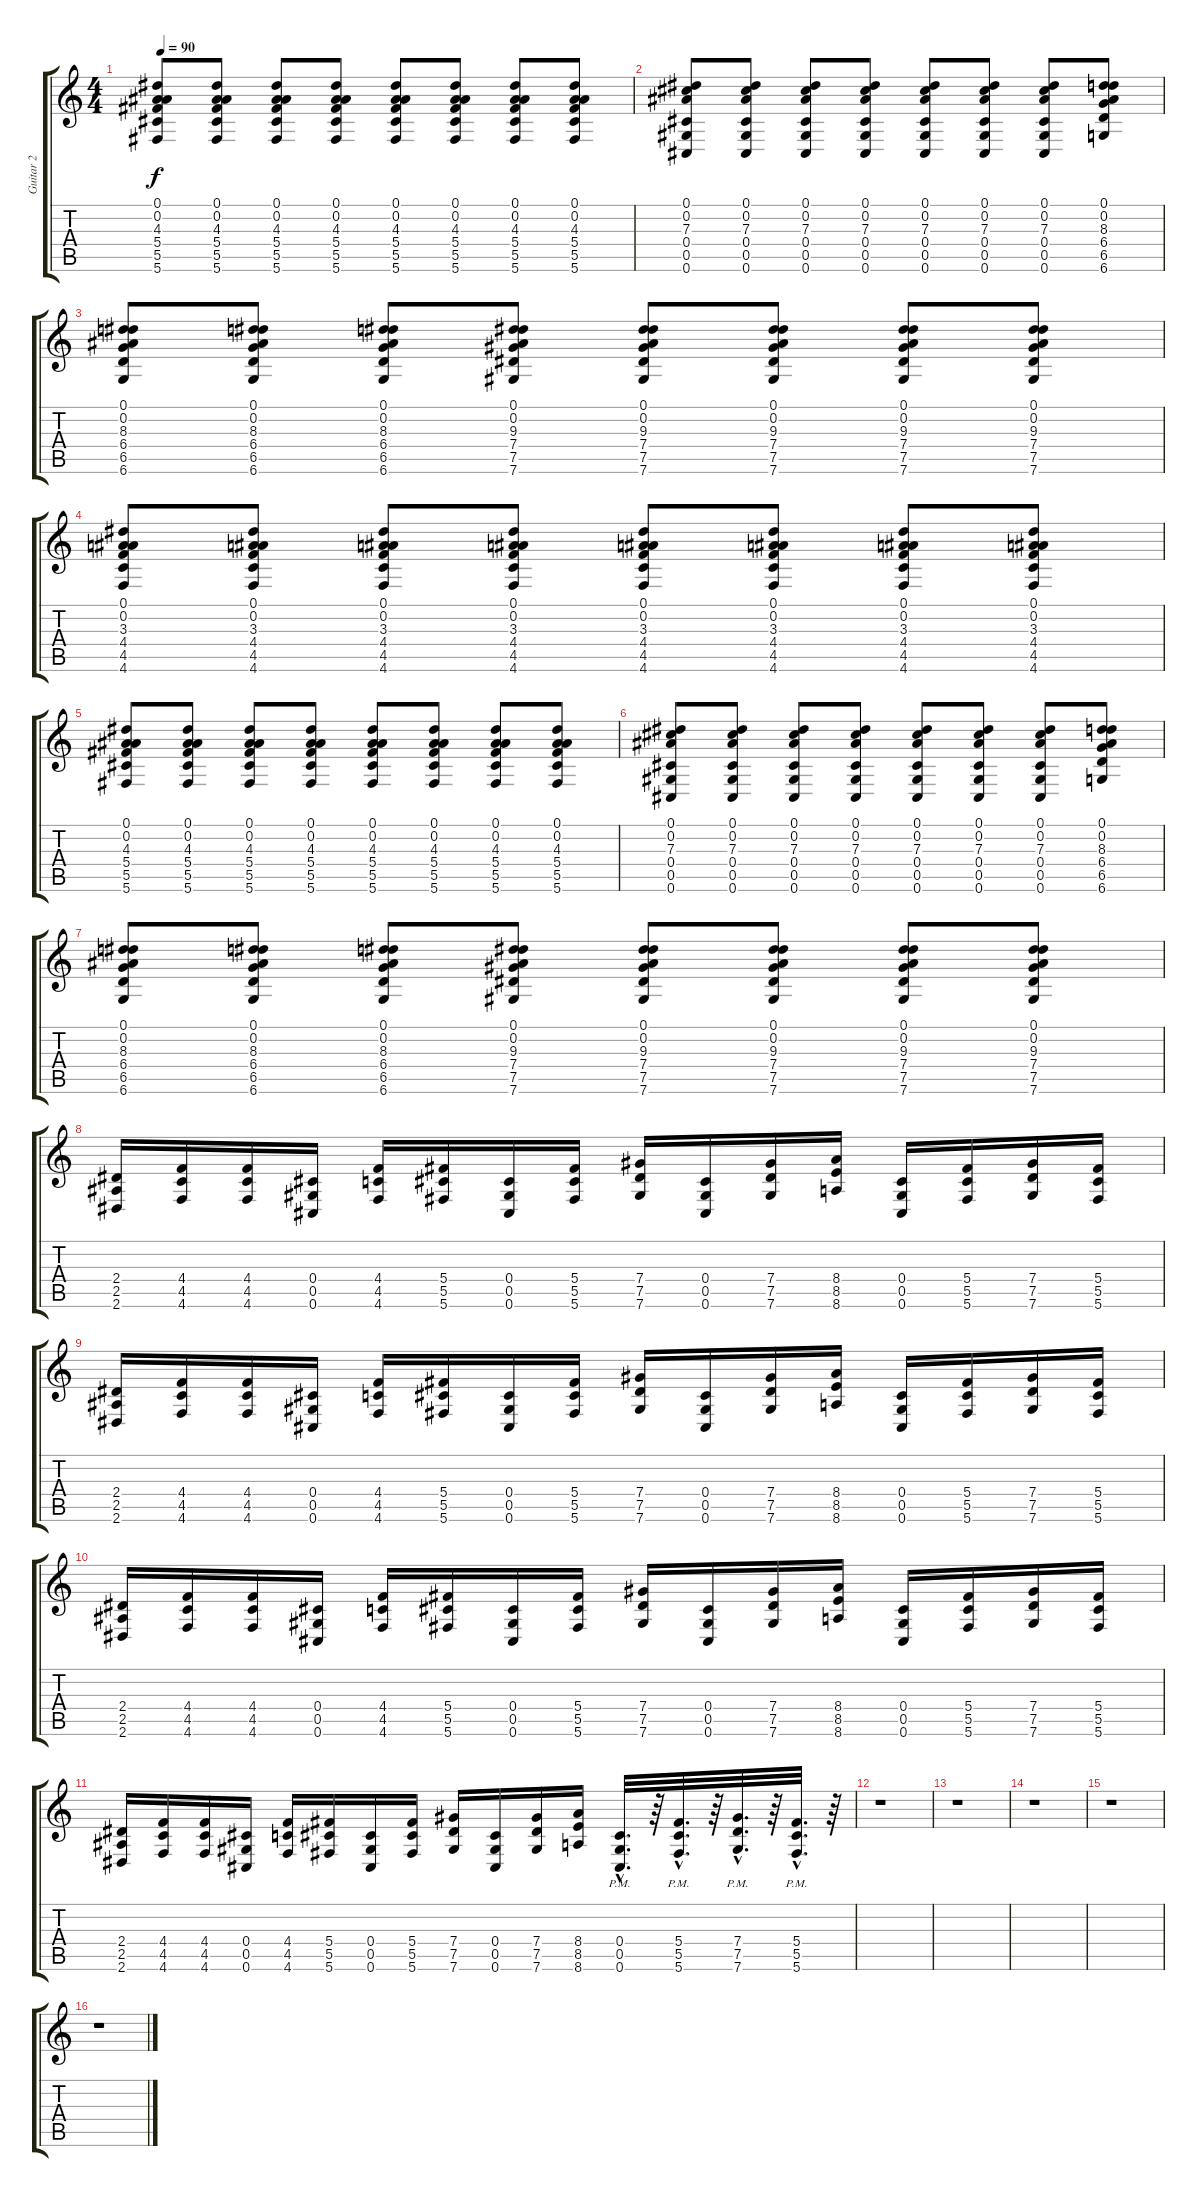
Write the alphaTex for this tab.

\track ("Guitar 2" "Guitar 2") {instrument distortionguitar}
\staff {score tabs}
\tuning (Eb4 Bb3 Gb3 Db3 Ab2 Db2) {hide}
\ts (4 4)
\tempo 90
\clef g2
\ks c
(0.1 0.2 4.3 5.4 5.5 5.6).8{dy f} (0.1 0.2 4.3 5.4 5.5 5.6).8 (0.1 0.2 4.3 5.4 5.5 5.6).8 (0.1 0.2 4.3 5.4 5.5 5.6).8 (0.1 0.2 4.3 5.4 5.5 5.6).8 (0.1 0.2 4.3 5.4 5.5 5.6).8 (0.1 0.2 4.3 5.4 5.5 5.6).8 (0.1 0.2 4.3 5.4 5.5 5.6).8 |
(0.1 0.2 7.3 0.4 0.5 0.6).8 (0.1 0.2 7.3 0.4 0.5 0.6).8 (0.1 0.2 7.3 0.4 0.5 0.6).8 (0.1 0.2 7.3 0.4 0.5 0.6).8 (0.1 0.2 7.3 0.4 0.5 0.6).8 (0.1 0.2 7.3 0.4 0.5 0.6).8 (0.1 0.2 7.3 0.4 0.5 0.6).8 (0.1 0.2 8.3 6.4 6.5 6.6).8 |
(0.1 0.2 8.3 6.4 6.5 6.6).8 (0.1 0.2 8.3 6.4 6.5 6.6).8 (0.1 0.2 8.3 6.4 6.5 6.6).8 (0.1 0.2 9.3 7.4 7.5 7.6).8 (0.1 0.2 9.3 7.4 7.5 7.6).8 (0.1 0.2 9.3 7.4 7.5 7.6).8 (0.1 0.2 9.3 7.4 7.5 7.6).8 (0.1 0.2 9.3 7.4 7.5 7.6).8 |
(0.1 0.2 3.3 4.4 4.5 4.6).8 (0.1 0.2 3.3 4.4 4.5 4.6).8 (0.1 0.2 3.3 4.4 4.5 4.6).8 (0.1 0.2 3.3 4.4 4.5 4.6).8 (0.1 0.2 3.3 4.4 4.5 4.6).8 (0.1 0.2 3.3 4.4 4.5 4.6).8 (0.1 0.2 3.3 4.4 4.5 4.6).8 (0.1 0.2 3.3 4.4 4.5 4.6).8 |
(0.1 0.2 4.3 5.4 5.5 5.6).8 (0.1 0.2 4.3 5.4 5.5 5.6).8 (0.1 0.2 4.3 5.4 5.5 5.6).8 (0.1 0.2 4.3 5.4 5.5 5.6).8 (0.1 0.2 4.3 5.4 5.5 5.6).8 (0.1 0.2 4.3 5.4 5.5 5.6).8 (0.1 0.2 4.3 5.4 5.5 5.6).8 (0.1 0.2 4.3 5.4 5.5 5.6).8 |
(0.1 0.2 7.3 0.4 0.5 0.6).8 (0.1 0.2 7.3 0.4 0.5 0.6).8 (0.1 0.2 7.3 0.4 0.5 0.6).8 (0.1 0.2 7.3 0.4 0.5 0.6).8 (0.1 0.2 7.3 0.4 0.5 0.6).8 (0.1 0.2 7.3 0.4 0.5 0.6).8 (0.1 0.2 7.3 0.4 0.5 0.6).8 (0.1 0.2 8.3 6.4 6.5 6.6).8 |
(0.1 0.2 8.3 6.4 6.5 6.6).8 (0.1 0.2 8.3 6.4 6.5 6.6).8 (0.1 0.2 8.3 6.4 6.5 6.6).8 (0.1 0.2 9.3 7.4 7.5 7.6).8 (0.1 0.2 9.3 7.4 7.5 7.6).8 (0.1 0.2 9.3 7.4 7.5 7.6).8 (0.1 0.2 9.3 7.4 7.5 7.6).8 (0.1 0.2 9.3 7.4 7.5 7.6).8 |
(2.4 2.5 2.6).16 (4.4 4.5 4.6).16 (4.4 4.5 4.6).16 (0.4 0.5 0.6).16 (4.4 4.5 4.6).16 (5.4 5.5 5.6).16 (0.4 0.5 0.6).16 (5.4 5.5 5.6).16 (7.4 7.5 7.6).16 (0.4 0.5 0.6).16 (7.4 7.5 7.6).16 (8.4 8.5 8.6).16 (0.4 0.5 0.6).16 (5.4 5.5 5.6).16 (7.4 7.5 7.6).16 (5.4 5.5 5.6).16 |
(2.4 2.5 2.6).16 (4.4 4.5 4.6).16 (4.4 4.5 4.6).16 (0.4 0.5 0.6).16 (4.4 4.5 4.6).16 (5.4 5.5 5.6).16 (0.4 0.5 0.6).16 (5.4 5.5 5.6).16 (7.4 7.5 7.6).16 (0.4 0.5 0.6).16 (7.4 7.5 7.6).16 (8.4 8.5 8.6).16 (0.4 0.5 0.6).16 (5.4 5.5 5.6).16 (7.4 7.5 7.6).16 (5.4 5.5 5.6).16 |
(2.4 2.5 2.6).16 (4.4 4.5 4.6).16 (4.4 4.5 4.6).16 (0.4 0.5 0.6).16 (4.4 4.5 4.6).16 (5.4 5.5 5.6).16 (0.4 0.5 0.6).16 (5.4 5.5 5.6).16 (7.4 7.5 7.6).16 (0.4 0.5 0.6).16 (7.4 7.5 7.6).16 (8.4 8.5 8.6).16 (0.4 0.5 0.6).16 (5.4 5.5 5.6).16 (7.4 7.5 7.6).16 (5.4 5.5 5.6).16 |
(2.4 2.5 2.6).16 (4.4 4.5 4.6).16 (4.4 4.5 4.6).16 (0.4 0.5 0.6).16 (4.4 4.5 4.6).16 (5.4 5.5 5.6).16 (0.4 0.5 0.6).16 (5.4 5.5 5.6).16 (7.4 7.5 7.6).16 (0.4 0.5 0.6).16 (7.4 7.5 7.6).16 (8.4 8.5 8.6).16 (0.4{hac pm} 0.5{hac pm} 0.6{hac pm}).32{d} r.64 (5.4{hac pm} 5.5{hac pm} 5.6{hac pm}).32{d} r.64 (7.4{hac pm} 7.5{hac pm} 7.6{hac pm}).32{d} r.64 (5.4{hac pm} 5.5{hac pm} 5.6{hac pm}).32{d} r.64 |
r.1 |
r.1 |
r.1 |
r.1 |
r.1
